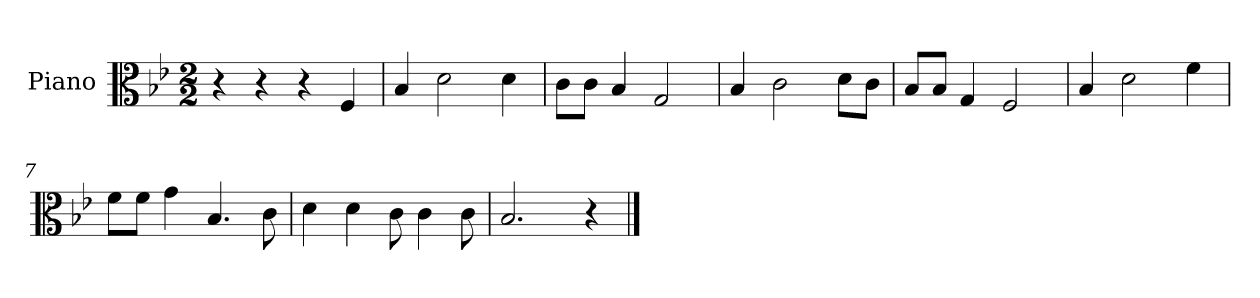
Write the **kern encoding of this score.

**kern
*part1
*staff1
*I"Piano
*I'Pno
*clefC3
*k[b-e-]
*B-:
*M2/2
=1
4r
4r
4r
4F/
=2
4B-/
2d\
4d\
=3
8c\L
8c\J
4B-/
2G/
=4
4B-/
2c\
8d\L
8c\J
=5
8B-/L
8B-/J
4G/
2F/
=6
4B-/
2d\
4f\
=7
8f\L
8f\J
4g\
4.B-/
8c\
=8
4d\
4d\
8c\
4c\
8c\
=9
2.B-/
4r
==
*-
